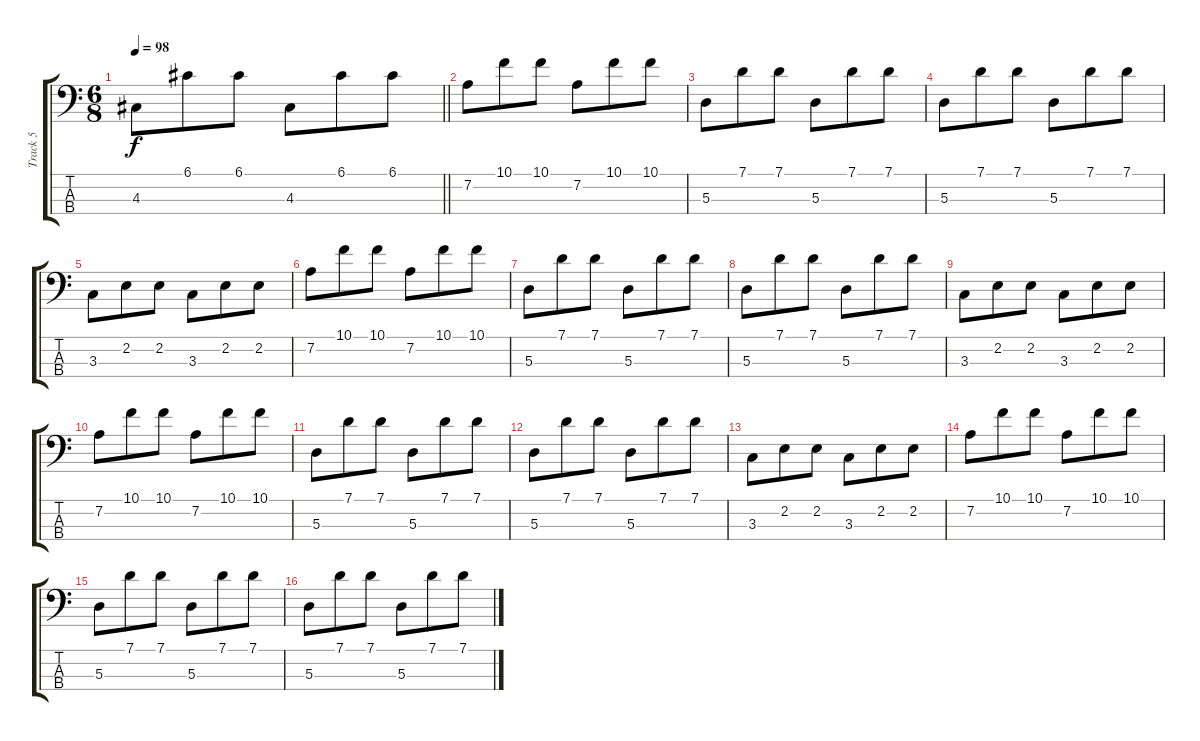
\track ("Track 5" "Track 5") {instrument slapbass1}
\staff {score tabs}
\tuning (G2 D2 A1 D1) {hide}
\ts (6 8)
\tempo 98
\clef f4
\barLineRight lightlight
\ks c
4.3.8{dy f} 6.1.8 6.1.8 4.3.8 6.1.8 6.1.8 |
7.2.8 10.1.8 10.1.8 7.2.8 10.1.8 10.1.8 |
5.3.8 7.1.8 7.1.8 5.3.8 7.1.8 7.1.8 |
5.3.8 7.1.8 7.1.8 5.3.8 7.1.8 7.1.8 |
3.3.8 2.2.8 2.2.8 3.3.8 2.2.8 2.2.8 |
7.2.8 10.1.8 10.1.8 7.2.8 10.1.8 10.1.8 |
5.3.8 7.1.8 7.1.8 5.3.8 7.1.8 7.1.8 |
5.3.8 7.1.8 7.1.8 5.3.8 7.1.8 7.1.8 |
3.3.8 2.2.8 2.2.8 3.3.8 2.2.8 2.2.8 |
7.2.8 10.1.8 10.1.8 7.2.8 10.1.8 10.1.8 |
5.3.8 7.1.8 7.1.8 5.3.8 7.1.8 7.1.8 |
5.3.8 7.1.8 7.1.8 5.3.8 7.1.8 7.1.8 |
3.3.8 2.2.8 2.2.8 3.3.8 2.2.8 2.2.8 |
7.2.8 10.1.8 10.1.8 7.2.8 10.1.8 10.1.8 |
5.3.8 7.1.8 7.1.8 5.3.8 7.1.8 7.1.8 |
5.3.8 7.1.8 7.1.8 5.3.8 7.1.8 7.1.8
